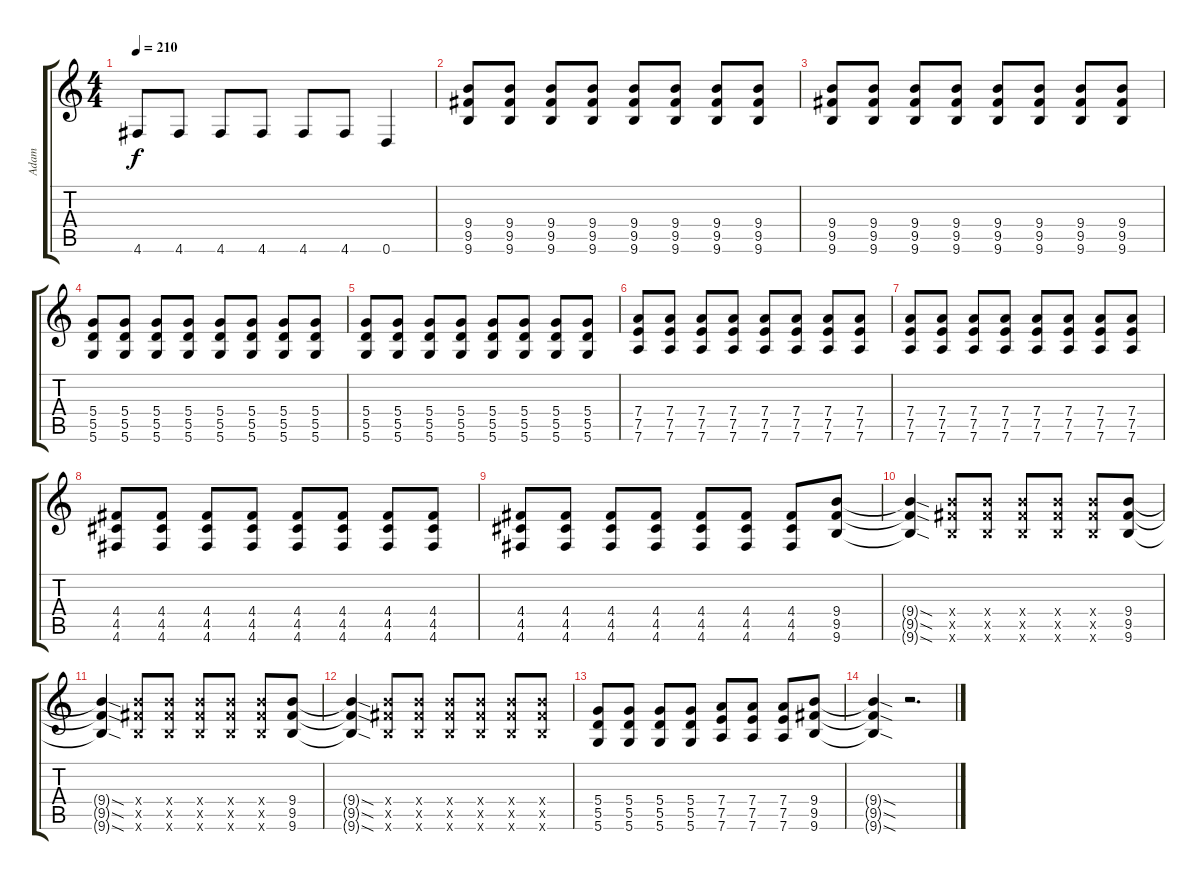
\track ("Adam" "Adam") {instrument distortionguitar}
\staff {score tabs}
\tuning (E4 B3 G3 D3 A2 D2) {hide}
\ts (4 4)
\tempo 210
\clef g2
\ks c
4.6.8{dy f} 4.6.8 4.6.8 4.6.8 4.6.8 4.6.8 0.6.4 |
(9.4 9.5 9.6).8 (9.4 9.5 9.6).8 (9.4 9.5 9.6).8 (9.4 9.5 9.6).8 (9.4 9.5 9.6).8 (9.4 9.5 9.6).8 (9.4 9.5 9.6).8 (9.4 9.5 9.6).8 |
(9.4 9.5 9.6).8 (9.4 9.5 9.6).8 (9.4 9.5 9.6).8 (9.4 9.5 9.6).8 (9.4 9.5 9.6).8 (9.4 9.5 9.6).8 (9.4 9.5 9.6).8 (9.4 9.5 9.6).8 |
(5.4 5.5 5.6).8 (5.4 5.5 5.6).8 (5.4 5.5 5.6).8 (5.4 5.5 5.6).8 (5.4 5.5 5.6).8 (5.4 5.5 5.6).8 (5.4 5.5 5.6).8 (5.4 5.5 5.6).8 |
(5.4 5.5 5.6).8 (5.4 5.5 5.6).8 (5.4 5.5 5.6).8 (5.4 5.5 5.6).8 (5.4 5.5 5.6).8 (5.4 5.5 5.6).8 (5.4 5.5 5.6).8 (5.4 5.5 5.6).8 |
(7.4 7.5 7.6).8 (7.4 7.5 7.6).8 (7.4 7.5 7.6).8 (7.4 7.5 7.6).8 (7.4 7.5 7.6).8 (7.4 7.5 7.6).8 (7.4 7.5 7.6).8 (7.4 7.5 7.6).8 |
(7.4 7.5 7.6).8 (7.4 7.5 7.6).8 (7.4 7.5 7.6).8 (7.4 7.5 7.6).8 (7.4 7.5 7.6).8 (7.4 7.5 7.6).8 (7.4 7.5 7.6).8 (7.4 7.5 7.6).8 |
(4.4 4.5 4.6).8 (4.4 4.5 4.6).8 (4.4 4.5 4.6).8 (4.4 4.5 4.6).8 (4.4 4.5 4.6).8 (4.4 4.5 4.6).8 (4.4 4.5 4.6).8 (4.4 4.5 4.6).8 |
(4.4 4.5 4.6).8 (4.4 4.5 4.6).8 (4.4 4.5 4.6).8 (4.4 4.5 4.6).8 (4.4 4.5 4.6).8 (4.4 4.5 4.6).8 (4.4 4.5 4.6).8 (9.4 9.5 9.6).8 |
(9.4{sod t} 9.5{sod t} 9.6{sod t}).4 (9.4{x} 9.5{x} 9.6{x}).8 (9.4{x} 9.5{x} 9.6{x}).8 (9.4{x} 9.5{x} 9.6{x}).8 (9.4{x} 9.5{x} 9.6{x}).8 (9.4{x} 9.5{x} 9.6{x}).8 (9.4 9.5 9.6).8 |
(9.4{sod t} 9.5{sod t} 9.6{sod t}).4 (9.4{x} 9.5{x} 9.6{x}).8 (9.4{x} 9.5{x} 9.6{x}).8 (9.4{x} 9.5{x} 9.6{x}).8 (9.4{x} 9.5{x} 9.6{x}).8 (9.4{x} 9.5{x} 9.6{x}).8 (9.4 9.5 9.6).8 |
(9.4{sod t} 9.5{sod t} 9.6{sod t}).4 (9.4{x} 9.5{x} 9.6{x}).8 (9.4{x} 9.5{x} 9.6{x}).8 (9.4{x} 9.5{x} 9.6{x}).8 (9.4{x} 9.5{x} 9.6{x}).8 (9.4{x} 9.5{x} 9.6{x}).8 (9.4{x} 9.5{x} 9.6{x}).8 |
(5.4 5.5 5.6).8 (5.4 5.5 5.6).8 (5.4 5.5 5.6).8 (5.4 5.5 5.6).8 (7.4 7.5 7.6).8 (7.4 7.5 7.6).8 (7.4 7.5 7.6).8 (9.4 9.5 9.6).8 |
(9.4{sod t} 9.5{sod t} 9.6{sod t}).4 r.2{d}
